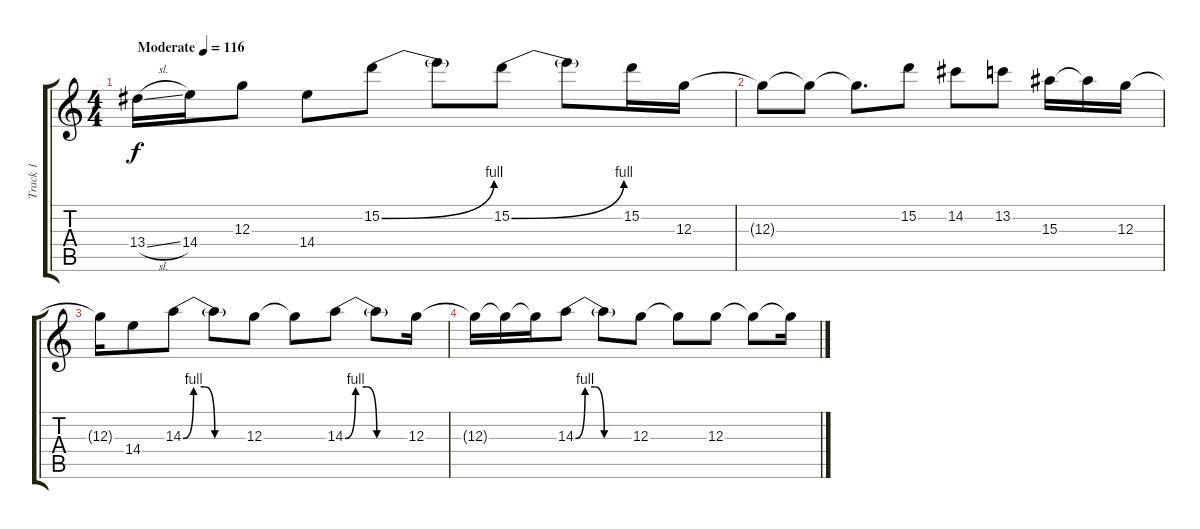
\track ("Track 1" "Track 1") {instrument distortionguitar}
\staff {score tabs}
\tuning (E4 B3 G3 D3 A2 E2) {hide}
\ts (4 4)
\tempo (116 "Moderate")
\clef g2
\ks c
13.4{sl}.16{dy f instrument distortionguitar} 14.4.16 12.3.8 14.4.8 15.2{be (bend 0 0 60 4)}.8 15.2{t}.8 15.2{be (bend 0 0 60 4)}.8 15.2{t}.8 15.2.16 12.3.16 |
12.3{t}.8 12.3{t}.8 12.3{t}.8{d} 15.2.8 14.2.8 13.2.8 15.3.16 15.3{t}.16 12.3.16 |
12.3{t}.16 14.4.8 14.3{be (custom 0 0 10 4 20 4 30 0 60 0)}.8 14.3{t}.8 12.3.8 12.3{t}.8 14.3{be (custom 0 0 10 4 20 4 30 0 60 0)}.8 14.3{t}.8 12.3.16 |
12.3{t}.16 12.3{t}.16 12.3{t}.16 14.3{be (custom 0 0 10 4 20 4 30 0 60 0)}.8 14.3{t}.8 12.3.8 12.3{t}.8 12.3.8 12.3{t}.8 12.3{t}.16
